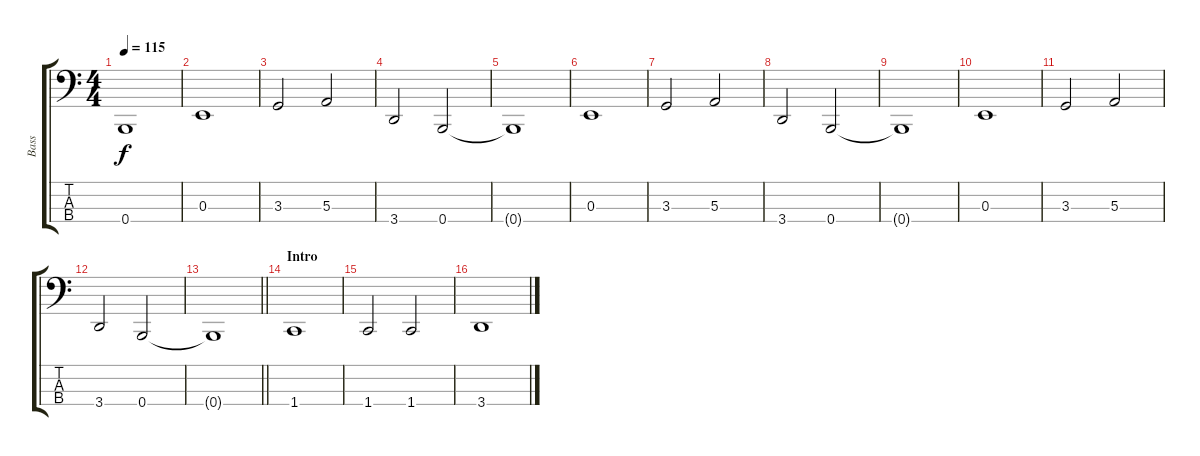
\track ("Bass" "Bass") {instrument electricbassfinger}
\staff {score tabs}
\tuning (D2 A1 E1 B0) {hide}
\ts (4 4)
\tempo 115
\clef f4
\ks c
0.4{t}.1{dy f} |
0.3.1 |
3.3.2 5.3.2 |
3.4.2 0.4.2 |
0.4{t}.1 |
0.3.1 |
3.3.2 5.3.2 |
3.4.2 0.4.2 |
0.4{t}.1 |
0.3.1 |
3.3.2 5.3.2 |
3.4.2 0.4.2 |
\barLineRight lightlight
0.4{t}.1 |
\section ("" "Intro")
1.4.1 |
1.4.2 1.4.2 |
3.4.1
